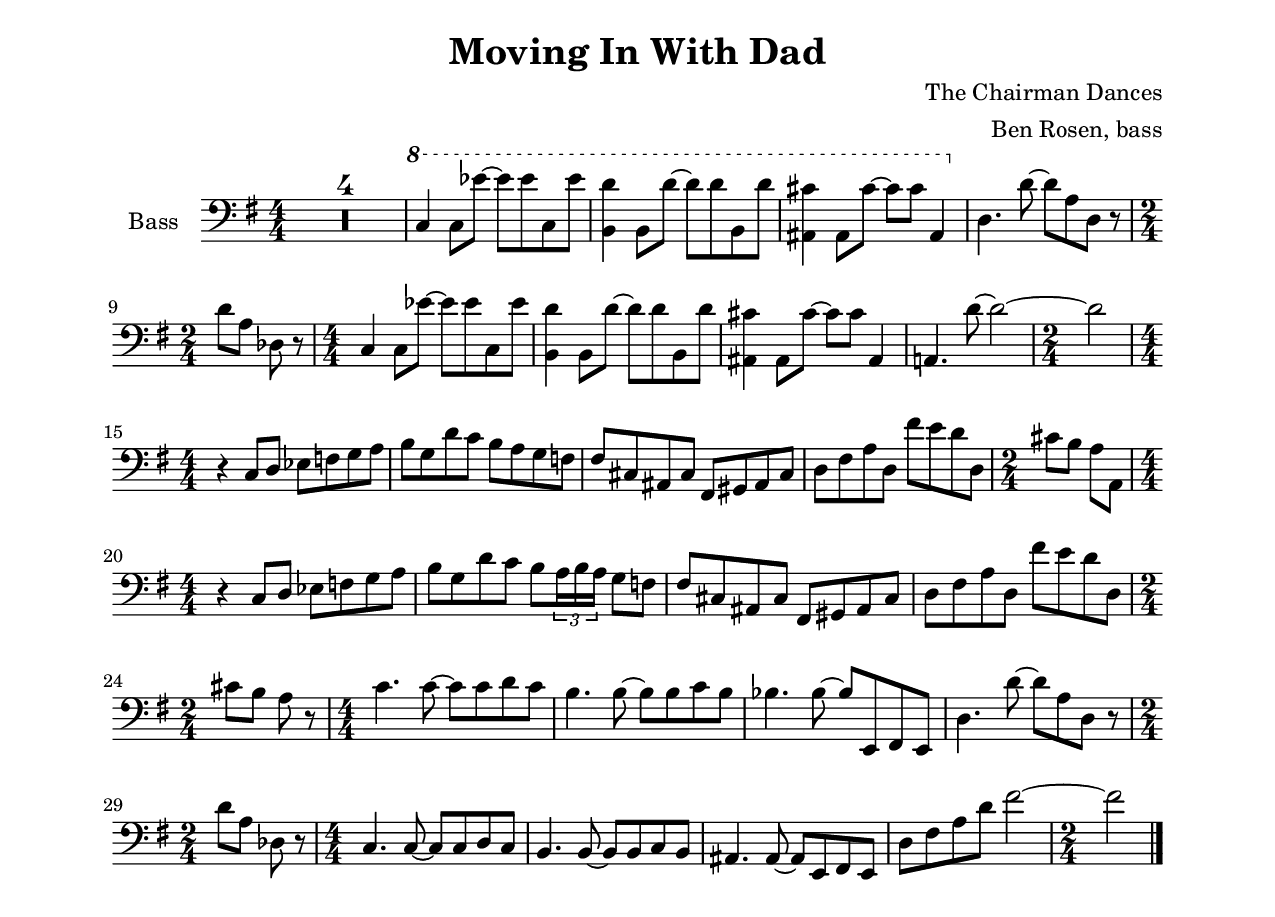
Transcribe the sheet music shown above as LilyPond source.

\version "2.24.1"

\include "settings.ily"

\header {
  title = "Moving In With Dad"
  composer = "The Chairman Dances"
  arranger = "Ben Rosen, bass"
}

music = \relative c' {
    \clef "bass"
    \key g \major

    | R1 * 4

    | \ottava #1
      c4 c8 ef'8 ~ ef8 ef8 c,8 ef'8
    | <b, d'>4 b8 d'8 ~ d8 d8 b,8 d'8
    | <as, cs'>4 as8 cs'8 ~ cs8 cs8 as,4
      \ottava #0

    | d,4. d'8 ~ d8 a8 d,8 r8

    \time 2/4

    | d'8 a8 df,8 r8

    \time 4/4

    | c4 c8 ef'8 ~ ef8 ef8 c,8 ef'8
    | <b, d'>4 b8 d'8 ~ d8 d8 b,8 d'8
    | <as, cs'>4 as8 cs'8 ~ cs8 cs8 as,4
    | a!4. d'8 ~ d2 ~

    \time 2/4

    | d2

    \time 4/4

    | r4 c,8 d8 ef8 f8 g8 a8
    | b8 g8 d'8 c8 b8 a8 g8 f8
    | fs8 cs8 as8 cs8 fs,8 gs8 as8 cs8
    | d8 fs8 a8 d,8 fs'8 e8 d8 d,8

    \time 2/4

    | cs'8 b8 a8 a,8

    \time 4/4

    | r4 c8 d8 ef8 f8 g8 a8
    | b8 g8 d'8 c8 b8 \tuplet 3/2 { a16 b16 a16 } g8 f8
    | fs8 cs8 as8 cs8 fs,8 gs8 as8 cs8
    | d8 fs8 a8 d,8 fs'8 e8 d8 d,8

    \time 2/4

    | cs'8 b8 a8 r8

    \time 4/4

    | c4. c8 ~ c8 c8 d8 c8
    | b4. b8 ~ b8 b8 c8 b8
    | bf4. bf8 ~ bf8 e,,8 fs8 e8
    | d'4. d'8 ~ d8 a8 d,8 r8

    \time 2/4

    | d'8 a8 df,8 r8

    \time 4/4

    | c4. c8 ~ c8 c8 d8 c8
    | b4. b8 ~ b8 b8 c8 b8
    | as4. as8 ~ as8 e8 fs8 e8
    | d'8 fs8 a8 d8 fs2 ~

    \time 2/4

    | fs2

    \bar "|."
}

\score {
  \new Staff \with {
    instrumentName = "Bass"
    \numericTimeSignature
  } {
    \compressMMRests
    \music
  }
}
